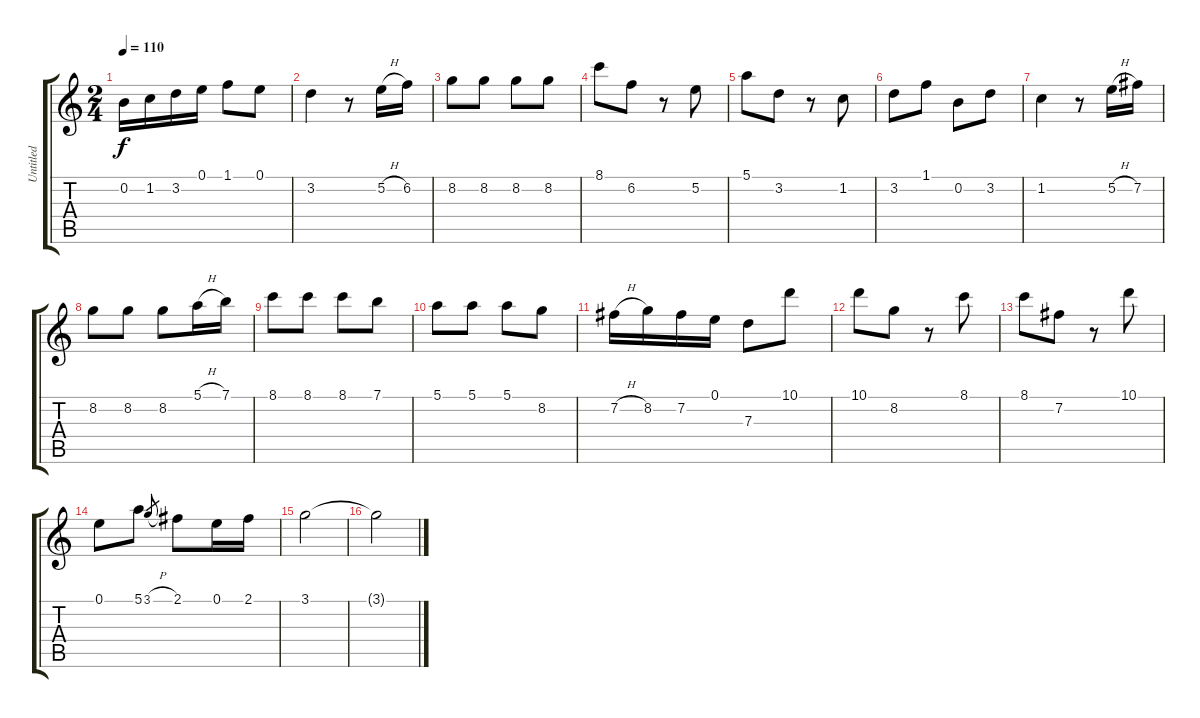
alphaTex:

\track ("Untitled" "Untitled") {instrument acousticguitarnylon}
\staff {score tabs}
\tuning (E4 B3 G3 D3 A2 E2) {hide}
\ts (2 4)
\tempo 110
\clef g2
\ks c
0.2.16{dy f} 1.2.16 3.2.16 0.1.16 1.1.8 0.1.8 |
3.2.4 r.8 5.2{h}.16 6.2.16 |
8.2.8 8.2.8 8.2.8 8.2.8 |
8.1.8 6.2.8 r.8 5.2.8 |
5.1.8 3.2.8 r.8 1.2.8 |
3.2.8 1.1.8 0.2.8 3.2.8 |
1.2.4 r.8 5.2{h}.16 7.2.16 |
8.2.8 8.2.8 8.2.8 5.1{h}.16 7.1.16 |
8.1.8 8.1.8 8.1.8 7.1.8 |
5.1.8 5.1.8 5.1.8 8.2.8 |
7.2{h}.16 8.2.16 7.2.16 0.1.16 7.3.8 10.1.8 |
10.1.8 8.2.8 r.8 8.1.8 |
8.1.8 7.2.8 r.8 10.1.8 |
0.1.8 5.1.8 3.1{h}.8{gr} 2.1.8 0.1.16 2.1.16 |
3.1.2 |
3.1{t}.2
